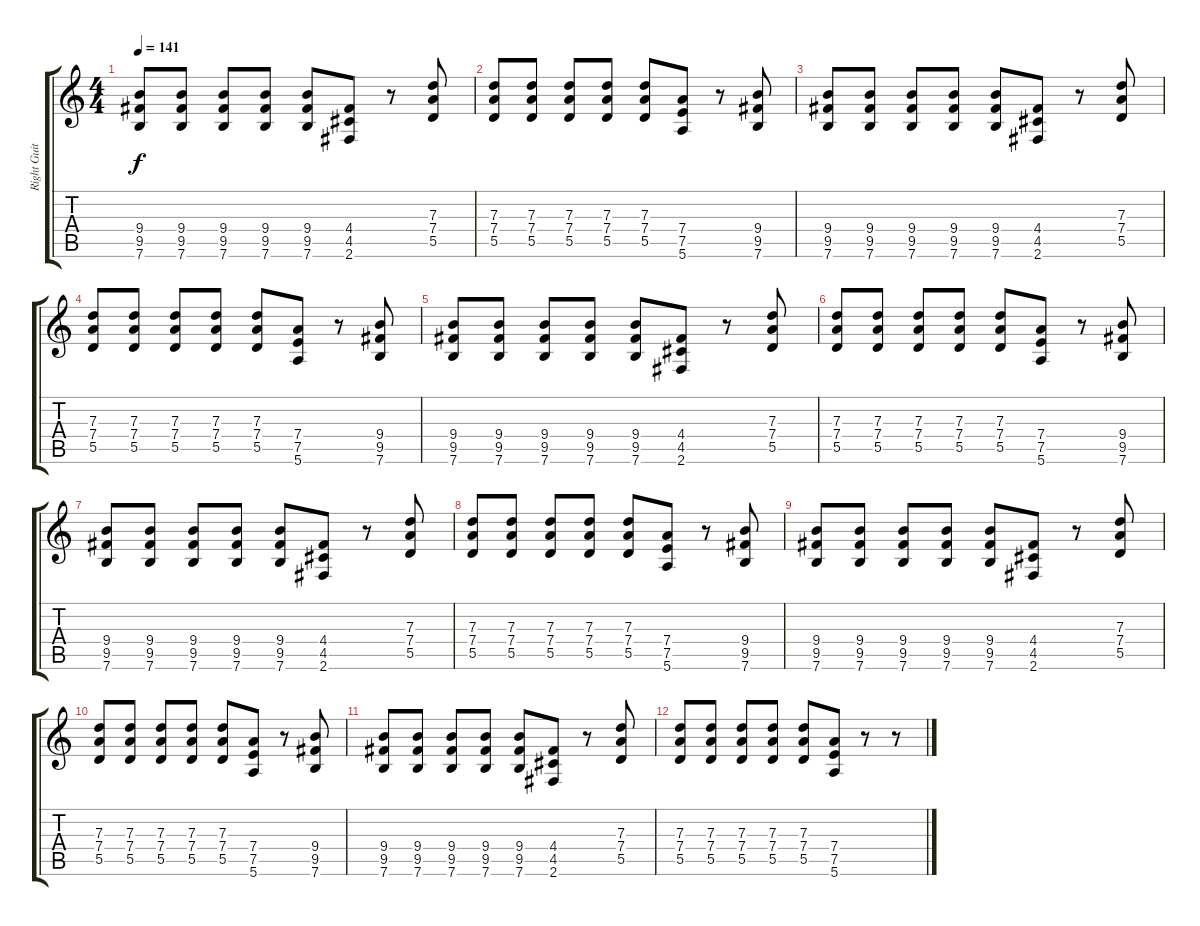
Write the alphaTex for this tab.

\track ("Right Guitar" "Right Guit") {instrument distortionguitar}
\staff {score tabs}
\tuning (E4 B3 G3 D3 A2 E2) {hide}
\ts (4 4)
\tempo 141
\clef g2
\ks c
(9.4 9.5 7.6).8{dy f} (9.4 9.5 7.6).8 (9.4 9.5 7.6).8 (9.4 9.5 7.6).8 (9.4 9.5 7.6).8 (4.4 4.5 2.6).8 r.8 (7.3 7.4 5.5).8 |
(7.3 7.4 5.5).8 (7.3 7.4 5.5).8 (7.3 7.4 5.5).8 (7.3 7.4 5.5).8 (7.3 7.4 5.5).8 (7.4 7.5 5.6).8 r.8 (9.4 9.5 7.6).8 |
(9.4 9.5 7.6).8 (9.4 9.5 7.6).8 (9.4 9.5 7.6).8 (9.4 9.5 7.6).8 (9.4 9.5 7.6).8 (4.4 4.5 2.6).8 r.8 (7.3 7.4 5.5).8 |
(7.3 7.4 5.5).8 (7.3 7.4 5.5).8 (7.3 7.4 5.5).8 (7.3 7.4 5.5).8 (7.3 7.4 5.5).8 (7.4 7.5 5.6).8 r.8 (9.4 9.5 7.6).8 |
(9.4 9.5 7.6).8 (9.4 9.5 7.6).8 (9.4 9.5 7.6).8 (9.4 9.5 7.6).8 (9.4 9.5 7.6).8 (4.4 4.5 2.6).8 r.8 (7.3 7.4 5.5).8 |
(7.3 7.4 5.5).8 (7.3 7.4 5.5).8 (7.3 7.4 5.5).8 (7.3 7.4 5.5).8 (7.3 7.4 5.5).8 (7.4 7.5 5.6).8 r.8 (9.4 9.5 7.6).8 |
(9.4 9.5 7.6).8 (9.4 9.5 7.6).8 (9.4 9.5 7.6).8 (9.4 9.5 7.6).8 (9.4 9.5 7.6).8 (4.4 4.5 2.6).8 r.8 (7.3 7.4 5.5).8 |
(7.3 7.4 5.5).8 (7.3 7.4 5.5).8 (7.3 7.4 5.5).8 (7.3 7.4 5.5).8 (7.3 7.4 5.5).8 (7.4 7.5 5.6).8 r.8 (9.4 9.5 7.6).8 |
(9.4 9.5 7.6).8 (9.4 9.5 7.6).8 (9.4 9.5 7.6).8 (9.4 9.5 7.6).8 (9.4 9.5 7.6).8 (4.4 4.5 2.6).8 r.8 (7.3 7.4 5.5).8 |
(7.3 7.4 5.5).8 (7.3 7.4 5.5).8 (7.3 7.4 5.5).8 (7.3 7.4 5.5).8 (7.3 7.4 5.5).8 (7.4 7.5 5.6).8 r.8 (9.4 9.5 7.6).8 |
(9.4 9.5 7.6).8 (9.4 9.5 7.6).8 (9.4 9.5 7.6).8 (9.4 9.5 7.6).8 (9.4 9.5 7.6).8 (4.4 4.5 2.6).8 r.8 (7.3 7.4 5.5).8 |
(7.3 7.4 5.5).8 (7.3 7.4 5.5).8 (7.3 7.4 5.5).8 (7.3 7.4 5.5).8 (7.3 7.4 5.5).8 (7.4 7.5 5.6).8 r.8 r.8
